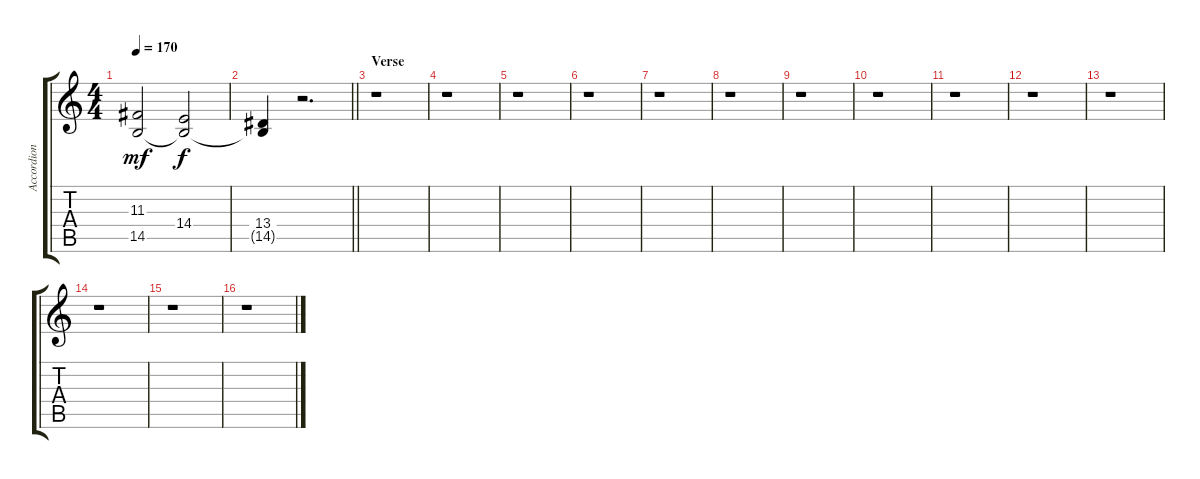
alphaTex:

\track ("Accordion" "Accordion") {instrument tangoaccordion}
\staff {score tabs}
\tuning (E4 B3 G3 D3 A2 E2) {hide}
\ts (4 4)
\tempo 170
\clef g2
\ks c
(11.3 14.5).2{dy mf} (14.4 14.5{t}).2{dy f} |
\barLineRight lightlight
(13.4 14.5{t}).4 r.2{d} |
\section ("" "Verse")
r.1 |
r.1 |
r.1 |
r.1 |
r.1 |
r.1 |
r.1 |
r.1 |
r.1 |
r.1 |
r.1 |
r.1 |
r.1 |
r.1
